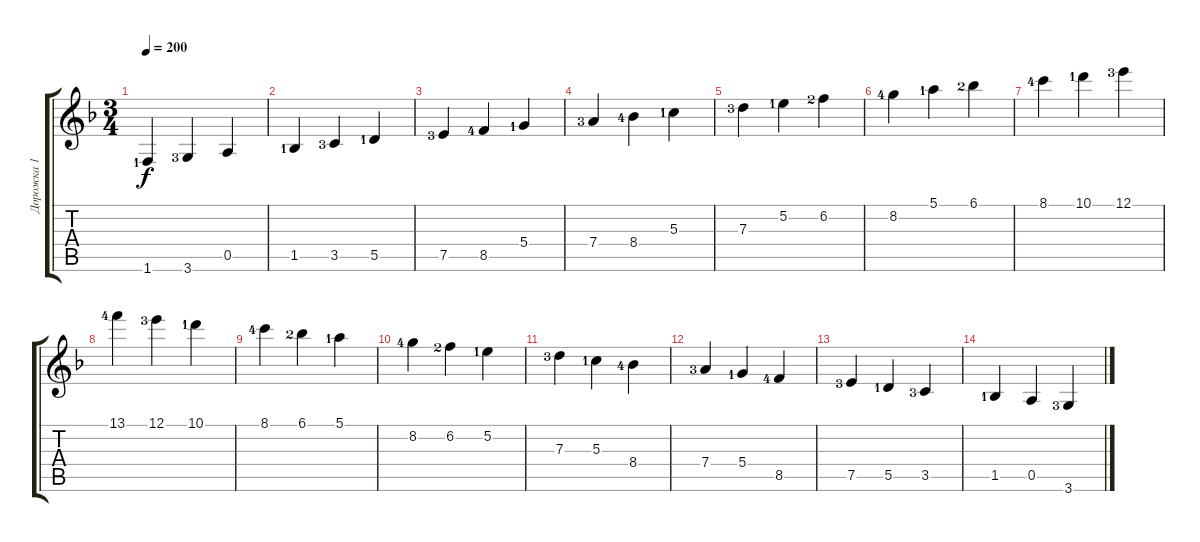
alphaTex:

\track ("Дорожка 1" "Дорожка 1") {instrument acousticguitarnylon}
\staff {score tabs}
\tuning (E4 B3 G3 D3 A2 E2) {hide}
\ts (3 4)
\tempo 200
\clef g2
\ks f
1.6{lf 2}.4{dy f instrument acousticguitarnylon} 3.6{lf 4}.4 0.5.4 |
1.5{lf 2}.4 3.5{lf 4}.4 5.5{lf 2}.4 |
7.5{lf 4}.4 8.5{lf 5}.4 5.4{lf 2}.4 |
7.4{lf 4}.4 8.4{lf 5}.4 5.3{lf 2}.4 |
7.3{lf 4}.4 5.2{lf 2}.4 6.2{lf 3}.4 |
8.2{lf 5}.4 5.1{lf 2}.4 6.1{lf 3}.4 |
8.1{lf 5}.4 10.1{lf 2}.4 12.1{lf 4}.4 |
13.1{lf 5}.4 12.1{lf 4}.4 10.1{lf 2}.4 |
8.1{lf 5}.4 6.1{lf 3}.4 5.1{lf 2}.4 |
8.2{lf 5}.4 6.2{lf 3}.4 5.2{lf 2}.4 |
7.3{lf 4}.4 5.3{lf 2}.4 8.4{lf 5}.4 |
7.4{lf 4}.4 5.4{lf 2}.4 8.5{lf 5}.4 |
7.5{lf 4}.4 5.5{lf 2}.4 3.5{lf 4}.4 |
1.5{lf 2}.4 0.5.4 3.6{lf 4}.4
